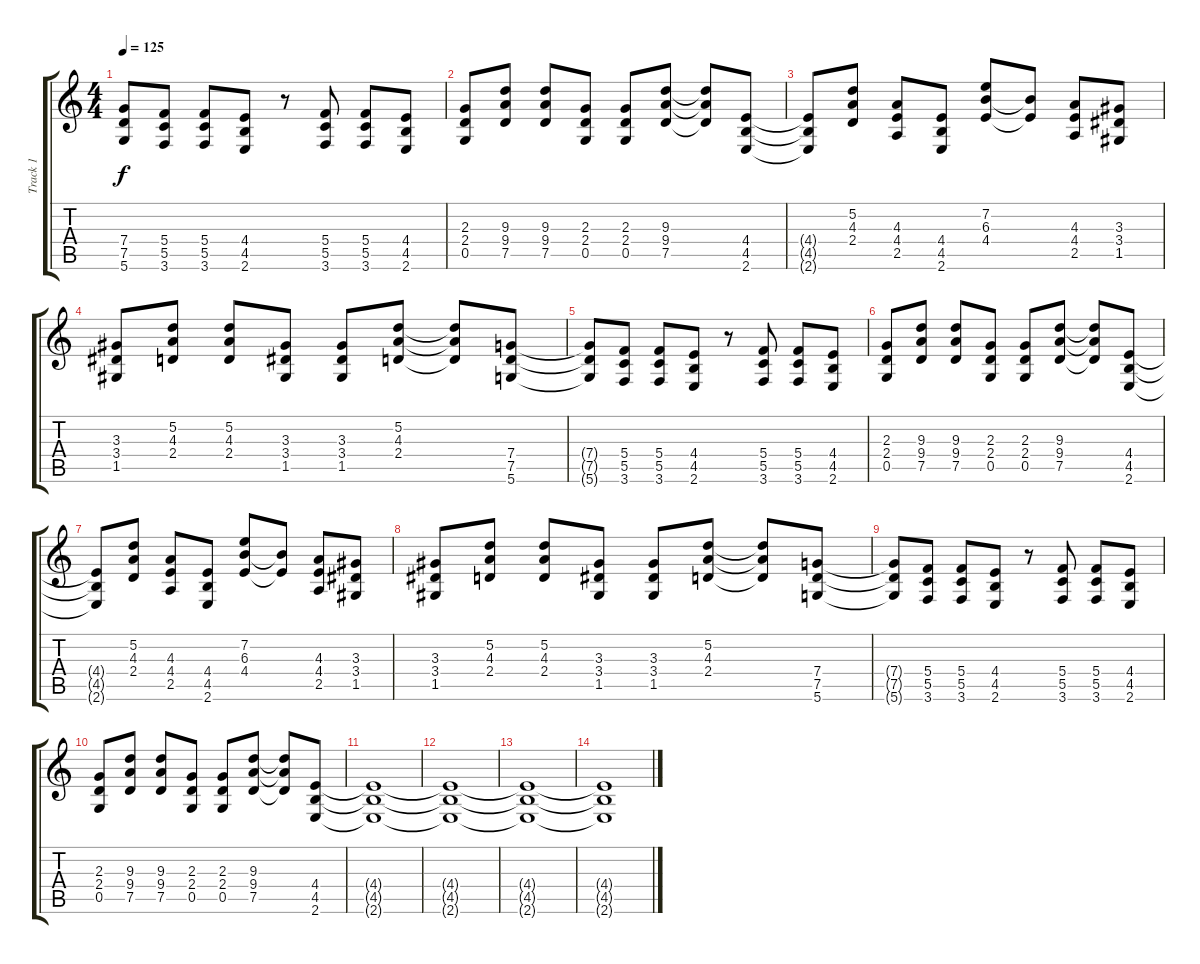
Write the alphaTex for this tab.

\track ("Track 1" "Track 1") {instrument distortionguitar}
\staff {score tabs}
\tuning (D4 A3 F3 C3 G2 D2) {hide}
\ts (4 4)
\tempo 125
\clef g2
\ks c
(7.4{t} 7.5{t} 5.6{t}).8{dy f} (5.4 5.5 3.6).8 (5.4 5.5 3.6).8 (4.4 4.5 2.6).8 r.8 (5.4 5.5 3.6).8 (5.4 5.5 3.6).8 (4.4 4.5 2.6).8 |
(2.3 2.4 0.5).8 (9.3 9.4 7.5).8 (9.3 9.4 7.5).8 (2.3 2.4 0.5).8 (2.3 2.4 0.5).8 (9.3 9.4 7.5).8 (9.3{t} 9.4{t} 7.5{t}).8 (4.4 4.5 2.6).8 |
(4.4{t} 4.5{t} 2.6{t}).8 (5.2 4.3 2.4).8 (4.3 4.4 2.5).8 (4.4 4.5 2.6).8 (7.2 6.3 4.4).8 (6.3{t} 4.4{t}).8 (4.3 4.4 2.5).8 (3.3 3.4 1.5).8 |
(3.3 3.4 1.5).8 (5.2 4.3 2.4).8 (5.2 4.3 2.4).8 (3.3 3.4 1.5).8 (3.3 3.4 1.5).8 (5.2 4.3 2.4).8 (5.2{t} 4.3{t} 2.4{t}).8 (7.4 7.5 5.6).8 |
(7.4{t} 7.5{t} 5.6{t}).8 (5.4 5.5 3.6).8 (5.4 5.5 3.6).8 (4.4 4.5 2.6).8 r.8 (5.4 5.5 3.6).8 (5.4 5.5 3.6).8 (4.4 4.5 2.6).8 |
(2.3 2.4 0.5).8 (9.3 9.4 7.5).8 (9.3 9.4 7.5).8 (2.3 2.4 0.5).8 (2.3 2.4 0.5).8 (9.3 9.4 7.5).8 (9.3{t} 9.4{t} 7.5{t}).8 (4.4 4.5 2.6).8 |
(4.4{t} 4.5{t} 2.6{t}).8 (5.2 4.3 2.4).8 (4.3 4.4 2.5).8 (4.4 4.5 2.6).8 (7.2 6.3 4.4).8 (6.3{t} 4.4{t}).8 (4.3 4.4 2.5).8 (3.3 3.4 1.5).8 |
(3.3 3.4 1.5).8 (5.2 4.3 2.4).8 (5.2 4.3 2.4).8 (3.3 3.4 1.5).8 (3.3 3.4 1.5).8 (5.2 4.3 2.4).8 (5.2{t} 4.3{t} 2.4{t}).8 (7.4 7.5 5.6).8 |
(7.4{t} 7.5{t} 5.6{t}).8 (5.4 5.5 3.6).8 (5.4 5.5 3.6).8 (4.4 4.5 2.6).8 r.8 (5.4 5.5 3.6).8 (5.4 5.5 3.6).8 (4.4 4.5 2.6).8 |
(2.3 2.4 0.5).8 (9.3 9.4 7.5).8 (9.3 9.4 7.5).8 (2.3 2.4 0.5).8 (2.3 2.4 0.5).8 (9.3 9.4 7.5).8 (9.3{t} 9.4{t} 7.5{t}).8 (4.4 4.5 2.6).8 |
(4.4{t} 4.5{t} 2.6{t}).1 |
(4.4{t} 4.5{t} 2.6{t}).1 |
(4.4{t} 4.5{t} 2.6{t}).1 |
(4.4{t} 4.5{t} 2.6{t}).1
